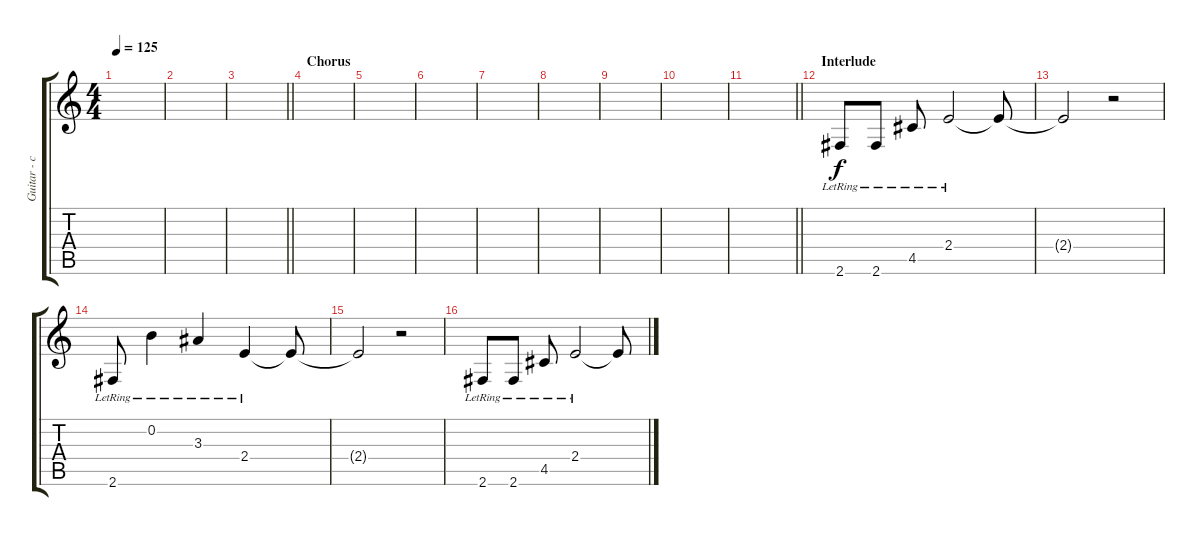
\track ("Guitar - clean" "Guitar - c") {instrument acousticguitarsteel}
\staff {score tabs}
\tuning (E4 B3 G3 D3 A2 E2) {hide}
\ts (4 4)
\tempo 125
\clef g2
\ks c
|
|
\barLineRight lightlight
|
\section ("" "Chorus")
|
|
|
|
|
|
|
\barLineRight lightlight
|
\section ("" "Interlude")
2.6{lr}.8 2.6{lr}.8 4.5{lr}.8 2.4{lr}.2 2.4{t}.8 |
2.4{t}.2 r.2 |
2.6{lr}.8 0.2{lr}.4 3.3{lr}.4 2.4{lr}.4 2.4{t}.8 |
2.4{t}.2 r.2 |
2.6{lr}.8 2.6{lr}.8 4.5{lr}.8 2.4{lr}.2 2.4{t}.8
